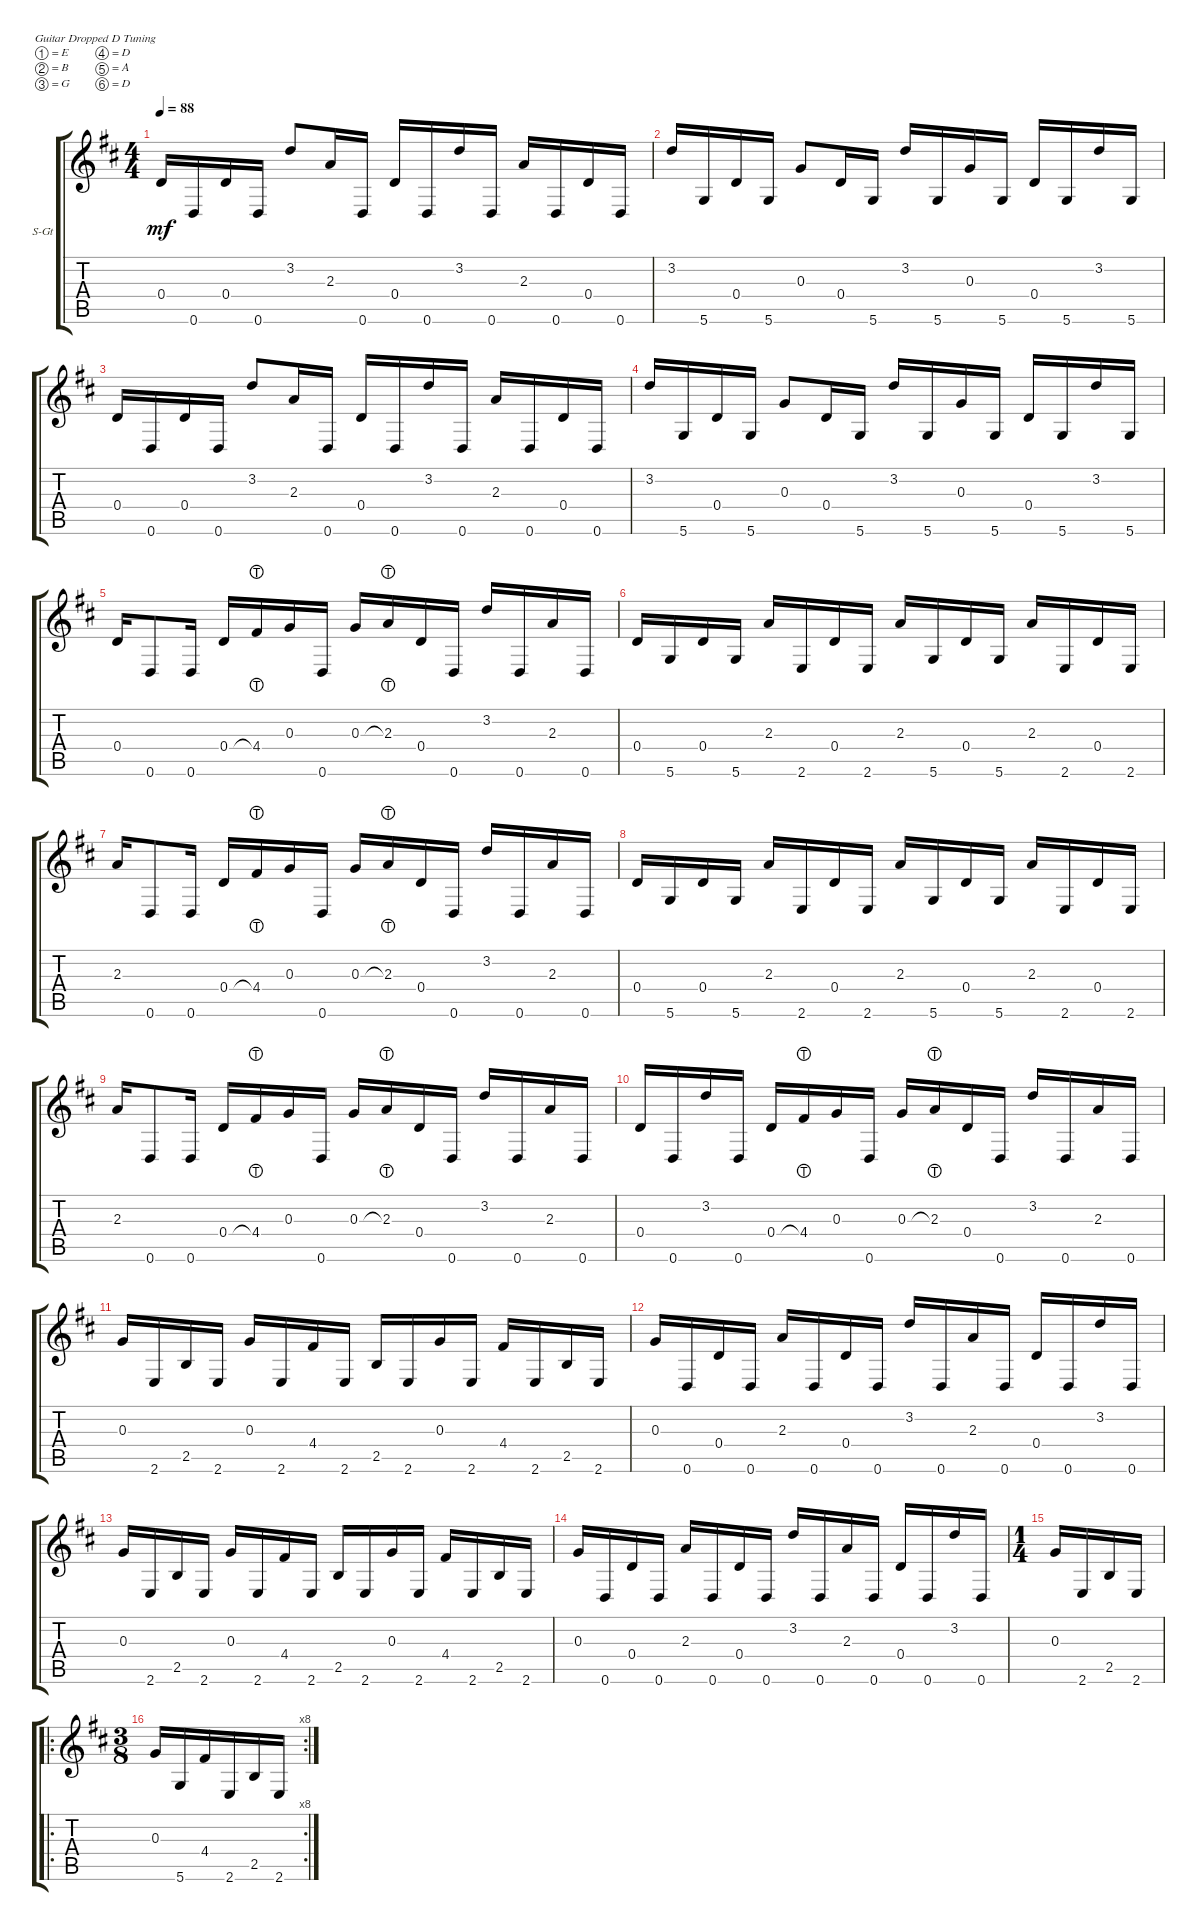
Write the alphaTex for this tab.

\defaultSystemsLayout 4
\bracketExtendMode groupsimilarinstruments
\firstSystemTrackNameOrientation horizontal
\otherSystemsTrackNameOrientation horizontal
\track ("Steel Guitar" "S-Gt") {instrument acousticguitarsteel}
\staff {score tabs}
\tuning (E4 B3 G3 D3 A2 D2)
\ts (4 4)
\tempo 88
\clef g2
\ks d
0.4.16{dy mf} 0.6.16 0.4.16 0.6.16 3.2.8 2.3.16 0.6.16 0.4.16 0.6.16 3.2.16 0.6.16 2.3.16 0.6.16 0.4.16 0.6.16 |
3.2.16 5.6.16 0.4.16 5.6.16 0.3.8 0.4.16 5.6.16 3.2.16 5.6.16 0.3.16 5.6.16 0.4.16 5.6.16 3.2.16 5.6.16 |
0.4.16 0.6.16 0.4.16 0.6.16 3.2.8 2.3.16 0.6.16 0.4.16 0.6.16 3.2.16 0.6.16 2.3.16 0.6.16 0.4.16 0.6.16 |
3.2.16 5.6.16 0.4.16 5.6.16 0.3.8 0.4.16 5.6.16 3.2.16 5.6.16 0.3.16 5.6.16 0.4.16 5.6.16 3.2.16 5.6.16 |
0.4.16 0.6.8 0.6.16 0.4.16 4.4{lht}.16 0.3.16 0.6.16 0.3.16 2.3{lht}.16 0.4.16 0.6.16 3.2.16 0.6.16 2.3.16 0.6.16 |
0.4.16 5.6.16 0.4.16 5.6.16 2.3.16 2.6.16 0.4.16 2.6.16 2.3.16 5.6.16 0.4.16 5.6.16 2.3.16 2.6.16 0.4.16 2.6.16 |
2.3.16 0.6.8 0.6.16 0.4.16 4.4{lht}.16 0.3.16 0.6.16 0.3.16 2.3{lht}.16 0.4.16 0.6.16 3.2.16 0.6.16 2.3.16 0.6.16 |
0.4.16 5.6.16 0.4.16 5.6.16 2.3.16 2.6.16 0.4.16 2.6.16 2.3.16 5.6.16 0.4.16 5.6.16 2.3.16 2.6.16 0.4.16 2.6.16 |
2.3.16 0.6.8 0.6.16 0.4.16 4.4{lht}.16 0.3.16 0.6.16 0.3.16 2.3{lht}.16 0.4.16 0.6.16 3.2.16 0.6.16 2.3.16 0.6.16 |
0.4.16 0.6.16 3.2.16 0.6.16 0.4.16 4.4{lht}.16 0.3.16 0.6.16 0.3.16 2.3{lht}.16 0.4.16 0.6.16 3.2.16 0.6.16 2.3.16 0.6.16 |
0.3.16 2.6.16 2.5.16 2.6.16 0.3.16 2.6.16 4.4.16 2.6.16 2.5.16 2.6.16 0.3.16 2.6.16 4.4.16 2.6.16 2.5.16 2.6.16 |
0.3.16 0.6.16 0.4.16 0.6.16 2.3.16 0.6.16 0.4.16 0.6.16 3.2.16 0.6.16 2.3.16 0.6.16 0.4.16 0.6.16 3.2.16 0.6.16 |
0.3.16 2.6.16 2.5.16 2.6.16 0.3.16 2.6.16 4.4.16 2.6.16 2.5.16 2.6.16 0.3.16 2.6.16 4.4.16 2.6.16 2.5.16 2.6.16 |
0.3.16 0.6.16 0.4.16 0.6.16 2.3.16 0.6.16 0.4.16 0.6.16 3.2.16 0.6.16 2.3.16 0.6.16 0.4.16 0.6.16 3.2.16 0.6.16 |
\ts (1 4)
0.3.16 2.6.16 2.5.16 2.6.16 |
\ro
\rc 8
\ts (3 8)
0.3.16 5.6.16 4.4.16 2.6.16 2.5.16 2.6.16
